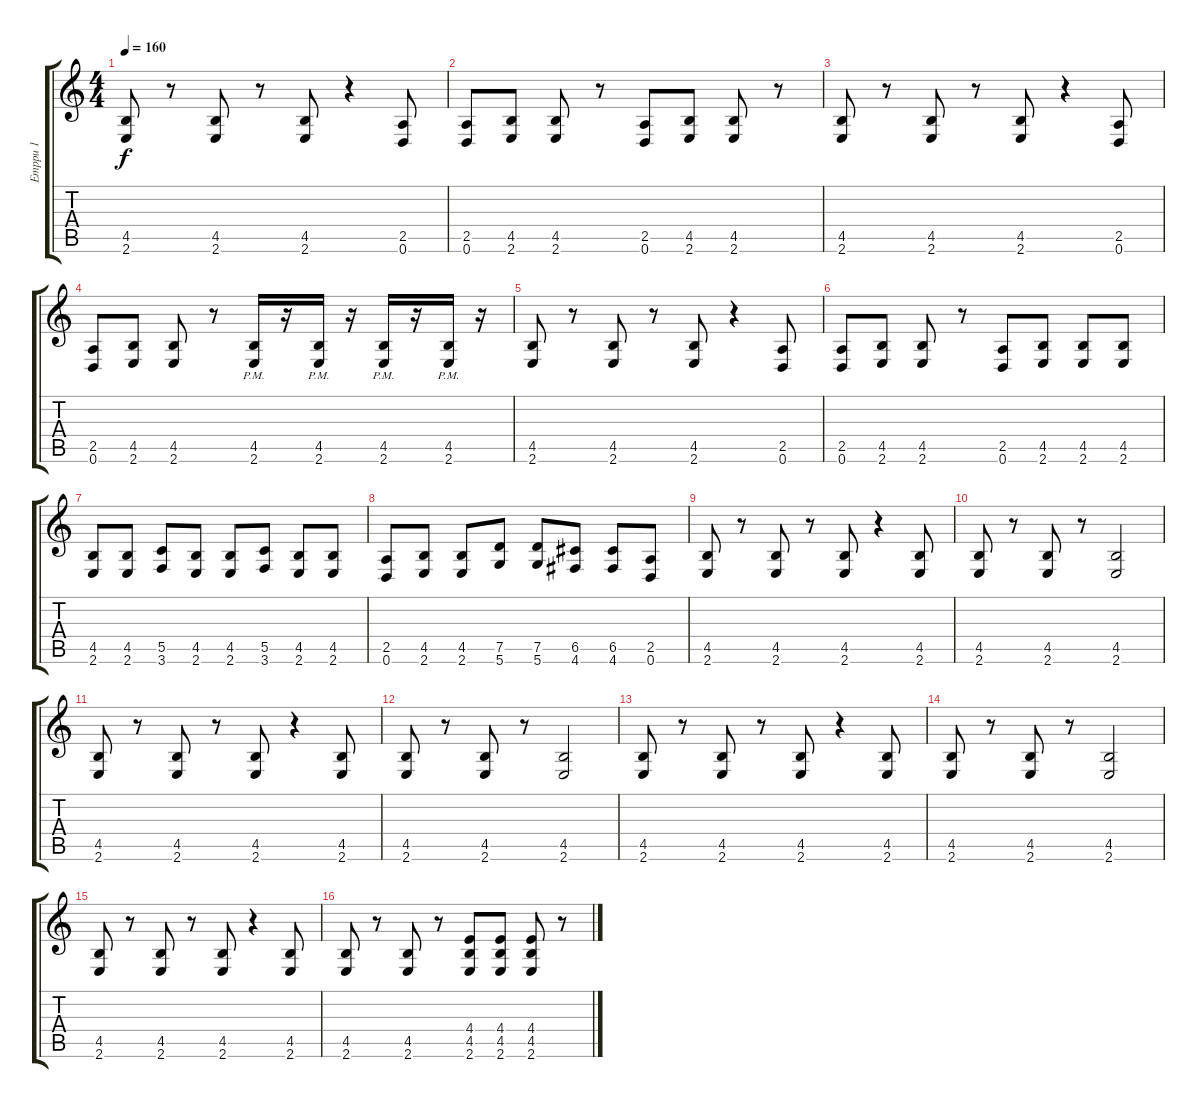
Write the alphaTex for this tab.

\track ("Emppu 1" "Emppu 1") {instrument distortionguitar}
\staff {score tabs}
\tuning (D4 A3 F3 C3 G2 D2) {hide}
\ts (4 4)
\tempo 160
\clef g2
\ks c
(4.5 2.6).8{dy f} r.8 (4.5 2.6).8 r.8 (4.5 2.6).8 r.4 (2.5 0.6).8 |
(2.5 0.6).8 (4.5 2.6).8 (4.5 2.6).8 r.8 (2.5 0.6).8 (4.5 2.6).8 (4.5 2.6).8 r.8 |
(4.5 2.6).8 r.8 (4.5 2.6).8 r.8 (4.5 2.6).8 r.4 (2.5 0.6).8 |
(2.5 0.6).8 (4.5 2.6).8 (4.5 2.6).8 r.8 (4.5{pm} 2.6{pm}).16 r.16 (4.5{pm} 2.6{pm}).16 r.16 (4.5 2.6{pm}).16 r.16 (4.5{pm} 2.6{pm}).16 r.16 |
(4.5 2.6).8 r.8 (4.5 2.6).8 r.8 (4.5 2.6).8 r.4 (2.5 0.6).8 |
(2.5 0.6).8 (4.5 2.6).8 (4.5 2.6).8 r.8 (2.5 0.6).8 (4.5 2.6).8 (4.5 2.6).8 (4.5 2.6).8 |
(4.5 2.6).8 (4.5 2.6).8 (5.5 3.6).8 (4.5 2.6).8 (4.5 2.6).8 (5.5 3.6).8 (4.5 2.6).8 (4.5 2.6).8 |
(2.5 0.6).8 (4.5 2.6).8 (4.5 2.6).8 (7.5 5.6).8 (7.5 5.6).8 (6.5 4.6).8 (6.5 4.6).8 (2.5 0.6).8 |
(4.5 2.6).8 r.8 (4.5 2.6).8 r.8 (4.5 2.6).8 r.4 (4.5 2.6).8 |
(4.5 2.6).8 r.8 (4.5 2.6).8 r.8 (4.5 2.6).2 |
(4.5 2.6).8 r.8 (4.5 2.6).8 r.8 (4.5 2.6).8 r.4 (4.5 2.6).8 |
(4.5 2.6).8 r.8 (4.5 2.6).8 r.8 (4.5 2.6).2 |
(4.5 2.6).8 r.8 (4.5 2.6).8 r.8 (4.5 2.6).8 r.4 (4.5 2.6).8 |
(4.5 2.6).8 r.8 (4.5 2.6).8 r.8 (4.5 2.6).2 |
(4.5 2.6).8 r.8 (4.5 2.6).8 r.8 (4.5 2.6).8 r.4 (4.5 2.6).8 |
(4.5 2.6).8 r.8 (4.5 2.6).8 r.8 (4.4 4.5 2.6).8 (4.4 4.5 2.6).8 (4.4 4.5 2.6).8 r.8
